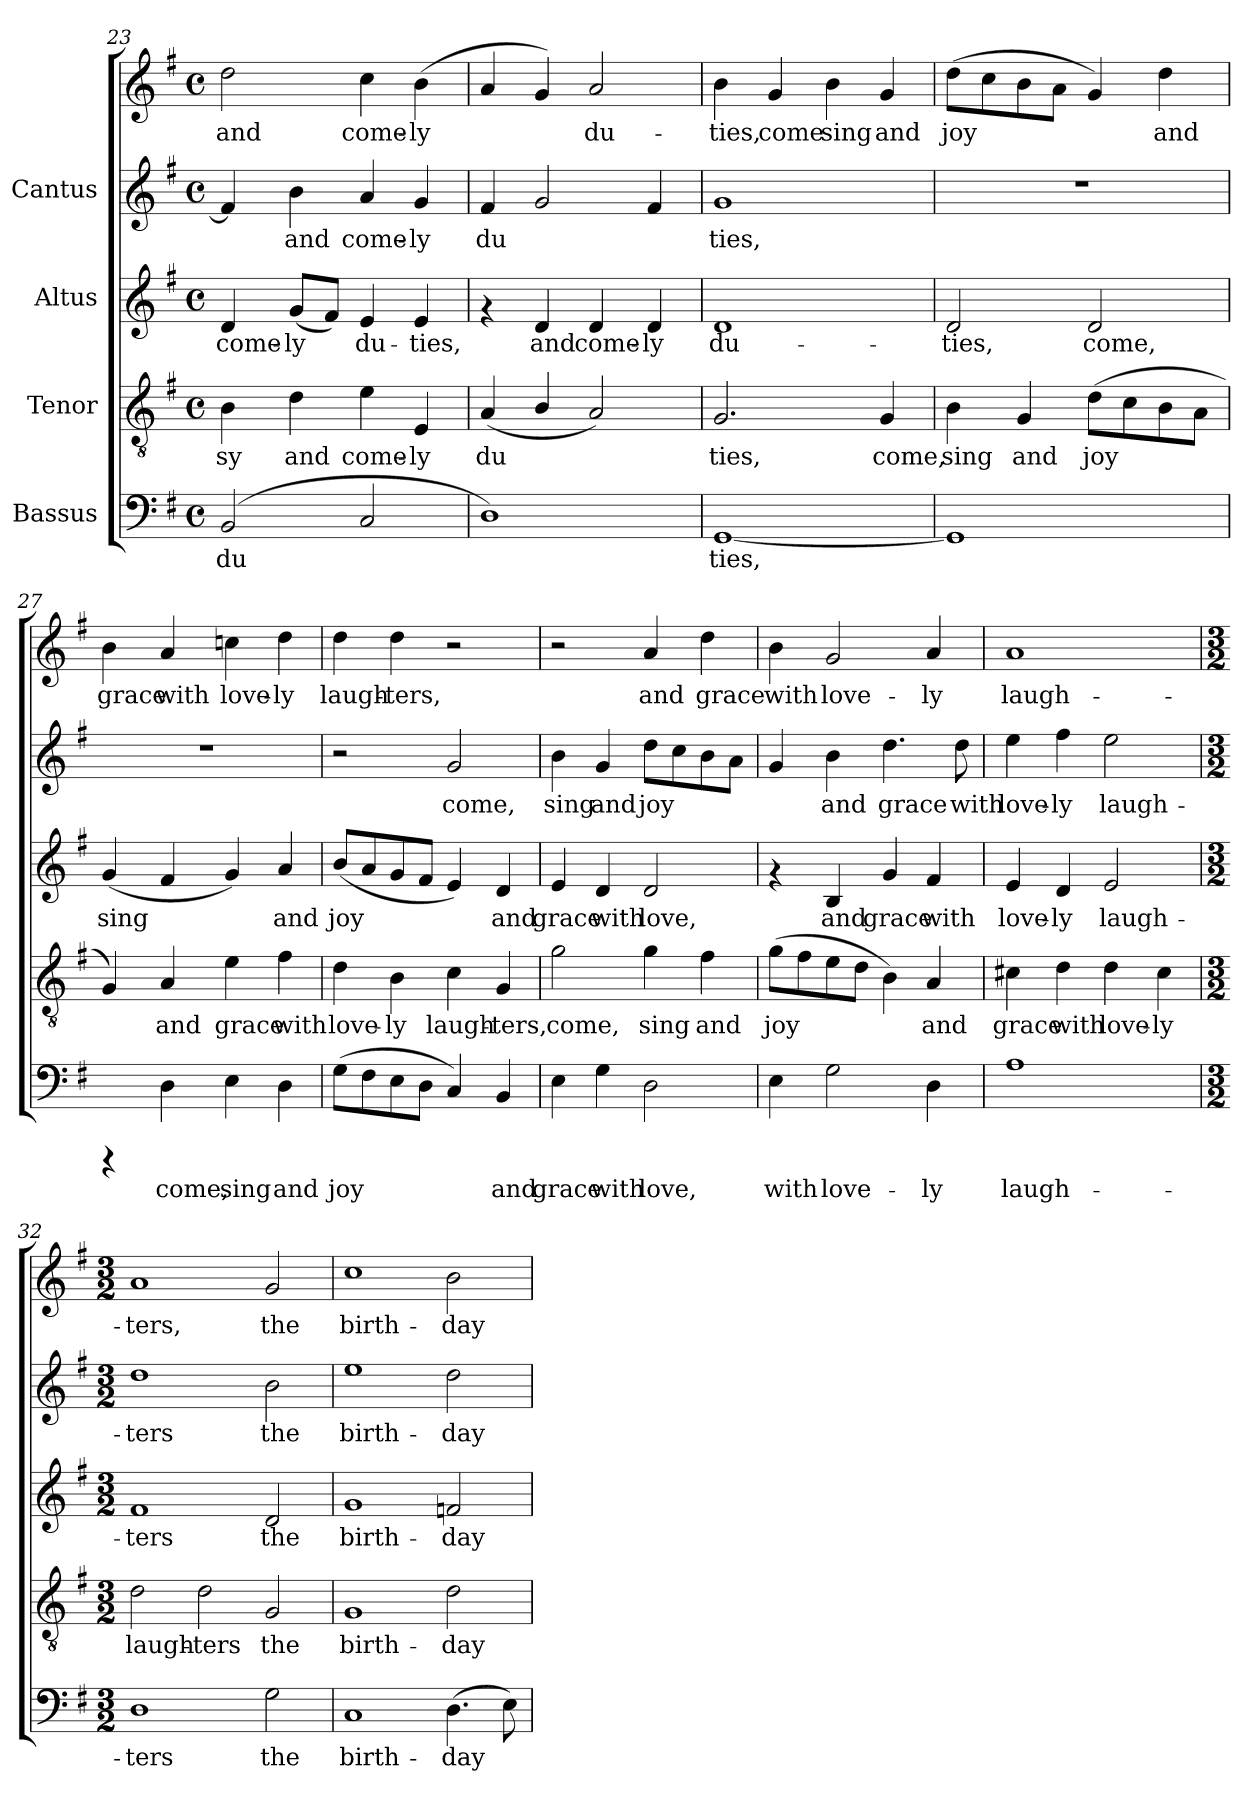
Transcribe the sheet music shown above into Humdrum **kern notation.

**kern	**text	**kern	**text	**kern	**text	**kern	**text	**kern	**text
*part4	*part4	*part3	*part3	*part2	*part2	*part1	*part1	*part1	*part1
*staff5	*staff5	*staff4	*staff4	*staff3	*staff3	*staff2	*staff2	*staff1	*staff1
*I"Bassus	*	*I"Tenor	*	*I"Altus	*	*I"Cantus	*	*	*
!!LO:LB:g=z
*clefF4	*	*clefGv2	*	*clefG2	*	*clefG2	*	*clefG2	*
*k[f#]	*	*k[f#]	*	*k[f#]	*	*k[f#]	*	*k[f#]	*
*G:	*	*G:	*	*G:	*	*G:	*	*G:	*
*M4/4	*	*M4/4	*	*M4/4	*	*M4/4	*	*M4/4	*
*met(c)	*	*met(c)	*	*met(c)	*	*met(c)	*	*met(c)	*
=23	=23	=23	=23	=23	=23	=23	=23	=23	=23
!	!LO:LY:b:cj	!	!LO:LY:b:cj	!	!LO:LY:b:cj	!	!LO:LY:b:cj	!	!LO:LY:b:cj
(<2BB/	du-	4B\	-sy	4d/	come-	4f#/]	.	2dd\	and
!	!	!	!LO:LY:b:cj	!	!LO:LY:b:cj	!	!LO:LY:b:cj	!	!
.	.	4d\	and	(<8g/L	-ly	4b\	and	.	.
!	!	!	!	!	!LO:LY:b:cj	!	!	!	!
.	.	.	.	8f#/J)	.	.	.	.	.
!	!LO:LY:b:cj	!	!LO:LY:b:cj	!	!LO:LY:b:cj	!	!LO:LY:b:cj	!	!LO:LY:b:cj
2C/	--	4e\	come-	4e/	du-	4a/	come-	4cc\	come-
!	!	!	!LO:LY:b:cj	!	!LO:LY:b:cj	!	!LO:LY:b:cj	!	!LO:LY:b:cj
.	.	4E/	-ly	4e/	-ties,	4g/	-ly	(>4b\	-ly
=24	=24	=24	=24	=24	=24	=24	=24	=24	=24
!	!	!	!LO:LY:b:cj	!	!	!	!LO:LY:b:cj	!	!LO:LY:b:cj
1D)	.	(<4A/	du-	4rf	.	4f#/	-du-	4a/	.
!	!	!	!LO:LY:b:cj	!	!LO:LY:b:cj	!	!LO:LY:b:cj	!	!LO:LY:b:cj
.	.	4B/	--	4d/	and	2g/	--	4g/)	.
!	!	!	!LO:LY:b:cj	!	!LO:LY:b:cj	!	!	!	!LO:LY:b:cj
.	.	2A/)	--	4d/	come-	.	.	2a/	du-
!	!	!	!	!	!LO:LY:b:cj	!	!LO:LY:b:cj	!	!
.	.	.	.	4d/	-ly	4f#/	--	.	.
=25	=25	=25	=25	=25	=25	=25	=25	=25	=25
!	!LO:LY:b:cj	!	!LO:LY:b:cj	!	!LO:LY:b:cj	!	!LO:LY:b:cj	!	!LO:LY:b:cj
[<1GG	-ties,	2.G/	-ties,	1d	du-	1g	ties,	4b\	-ties,
!	!	!	!	!	!	!	!	!	!LO:LY:b:cj
.	.	.	.	.	.	.	.	4g/	come
!	!	!	!	!	!	!	!	!	!LO:LY:b:cj
.	.	.	.	.	.	.	.	4b\	sing
!	!	!	!LO:LY:b:cj	!	!	!	!	!	!LO:LY:b:cj
.	.	4G/	come,	.	.	.	.	4g/	and
=26	=26	=26	=26	=26	=26	=26	=26	=26	=26
!	!	!	!LO:LY:b:cj	!	!LO:LY:b:cj	!	!	!	!LO:LY:b:cj
1GG]	.	4B\	sing	2d/	-ties,	1r	.	(>8dd\L	joy
!	!	!	!	!	!	!	!	!	!LO:LY:b:cj
.	.	.	.	.	.	.	.	8cc\	.
!	!	!	!LO:LY:b:cj	!	!	!	!	!	!LO:LY:b:cj
.	.	4G/	and	.	.	.	.	8b\	.
!	!	!	!	!	!	!	!	!	!LO:LY:b:cj
.	.	.	.	.	.	.	.	8a\J	.
!	!	!	!LO:LY:b:cj	!	!LO:LY:b:cj	!	!	!	!LO:LY:b:cj
.	.	(>8d\L	joy	2d/	come,	.	.	4g/)	.
!	!	!	!LO:LY:b:cj	!	!	!	!	!	!
.	.	8c\	.	.	.	.	.	.	.
!	!	!	!LO:LY:b:cj	!	!	!	!	!	!LO:LY:b:cj
.	.	8B\	.	.	.	.	.	4dd\	and
!	!	!	!LO:LY:b:cj	!	!	!	!	!	!
.	.	8A\J	.	.	.	.	.	.	.
!!LO:PB:g=z
=27	=27	=27	=27	=27	=27	=27	=27	=27	=27
!	!	!	!LO:LY:b:cj	!	!LO:LY:b:cj	!	!	!	!LO:LY:b:cj
4rCCC	.	4G/)	.	(<4g/	sing	1r	.	4b\	grace
!	!LO:LY:b:cj	!	!LO:LY:b:cj	!	!LO:LY:b:cj	!	!	!	!LO:LY:b:cj
4D\	come,	4A/	and	4f#/	.	.	.	4a/	with
!	!LO:LY:b:cj	!	!LO:LY:b:cj	!	!LO:LY:b:cj	!	!	!	!LO:LY:b:cj
4E\	sing	4e\	grace	4g/)	.	.	.	4ccn\	love-
!	!LO:LY:b:cj	!	!LO:LY:b:cj	!	!LO:LY:b:cj	!	!	!	!LO:LY:b:cj
4D\	and	4f#\	with	4a/	and	.	.	4dd\	-ly
=28	=28	=28	=28	=28	=28	=28	=28	=28	=28
!	!LO:LY:b:cj	!	!LO:LY:b:cj	!	!LO:LY:b:cj	!	!	!	!LO:LY:b:cj
(>8G\L	joy	4d\	love-	(<8b/L	joy	2r	.	4dd\	laugh-
!	!LO:LY:b:cj	!	!	!	!LO:LY:b:cj	!	!	!	!
8F#\	.	.	.	8a/	.	.	.	.	.
!	!LO:LY:b:cj	!	!LO:LY:b:cj	!	!LO:LY:b:cj	!	!	!	!LO:LY:b:cj
8E\	.	4B\	-ly	8g/	.	.	.	4dd\	-ters,
!	!LO:LY:b:cj	!	!	!	!LO:LY:b:cj	!	!	!	!
8D\J	.	.	.	8f#/J	.	.	.	.	.
!	!LO:LY:b:cj	!	!LO:LY:b:cj	!	!LO:LY:b:cj	!	!LO:LY:b:cj	!	!
4C/)	.	4c\	laugh-	4e/)	.	2g/	come,	2r	.
!	!LO:LY:b:cj	!	!LO:LY:b:cj	!	!LO:LY:b:cj	!	!	!	!
4BB/	and	4G/	-ters,	4d/	and	.	.	.	.
=29	=29	=29	=29	=29	=29	=29	=29	=29	=29
!	!LO:LY:b:cj	!	!LO:LY:b:cj	!	!LO:LY:b:cj	!	!LO:LY:b:cj	!	!
4E\	grace	2g\	come,	4e/	grace	4b\	sing	2r	.
!	!LO:LY:b:cj	!	!	!	!LO:LY:b:cj	!	!LO:LY:b:cj	!	!
4G\	with	.	.	4d/	with	4g/	and	.	.
!	!LO:LY:b:cj	!	!LO:LY:b:cj	!	!LO:LY:b:cj	!	!LO:LY:b:cj	!	!LO:LY:b:cj
2D\	love,	4g\	sing	2d/	love,	8dd\L	joy	4a/	and
!	!	!	!	!	!	!	!LO:LY:b:cj	!	!
.	.	.	.	.	.	8cc\	.	.	.
!	!	!	!LO:LY:b:cj	!	!	!	!LO:LY:b:cj	!	!LO:LY:b:cj
.	.	4f#\	and	.	.	8b\	.	4dd\	grace
!	!	!	!	!	!	!	!LO:LY:b:cj	!	!
.	.	.	.	.	.	8a\J	.	.	.
=30	=30	=30	=30	=30	=30	=30	=30	=30	=30
!	!LO:LY:b:cj	!	!LO:LY:b:cj	!	!	!	!LO:LY:b:cj	!	!LO:LY:b:cj
4E\	with	(>8g\L	joy	4rf	.	4g/	.	4b\	with
!	!	!	!LO:LY:b:cj	!	!	!	!	!	!
.	.	8f#\	.	.	.	.	.	.	.
!	!LO:LY:b:cj	!	!LO:LY:b:cj	!	!LO:LY:b:cj	!	!LO:LY:b:cj	!	!LO:LY:b:cj
2G\	love-	8e\	.	4B/	and	4b\	and	2g/	love-
!	!	!	!LO:LY:b:cj	!	!	!	!	!	!
.	.	8d\J	.	.	.	.	.	.	.
!	!	!	!LO:LY:b:cj	!	!LO:LY:b:cj	!	!LO:LY:b:cj	!	!
.	.	4B\)	.	4g/	grace	4.dd\	grace	.	.
!	!LO:LY:b:cj	!	!LO:LY:b:cj	!	!LO:LY:b:cj	!	!	!	!LO:LY:b:cj
4D\	-ly	4A/	and	4f#/	with	.	.	4a/	-ly
!	!	!	!	!	!	!	!LO:LY:b:cj	!	!
.	.	.	.	.	.	8dd\	with	.	.
!!LO:LB:g=z
=31	=31	=31	=31	=31	=31	=31	=31	=31	=31
!	!LO:LY:b:cj	!	!LO:LY:b:cj	!	!LO:LY:b:cj	!	!LO:LY:b:cj	!	!LO:LY:b:cj
1A	laugh-	4c#X\	grace	4e/	love-	4ee\	-love-	1a	laugh-
!	!	!	!LO:LY:b:cj	!	!LO:LY:b:cj	!	!LO:LY:b:cj	!	!
.	.	4d\	with	4d/	-ly	4ff#\	-ly	.	.
!	!	!	!LO:LY:b:cj	!	!LO:LY:b:cj	!	!LO:LY:b:cj	!	!
.	.	4d\	love-	2e/	laugh-	2ee\	laugh-	.	.
!	!	!	!LO:LY:b:cj	!	!	!	!	!	!
.	.	4c#\	-ly	.	.	.	.	.	.
=32	=32	=32	=32	=32	=32	=32	=32	=32	=32
*M3/2	*	*M3/2	*	*M3/2	*	*M3/2	*	*M3/2	*
*	*	*	*	*	*	*	*	*MM234	*
!	!LO:LY:b:cj	!	!LO:LY:b:cj	!	!LO:LY:b:cj	!	!LO:LY:b:cj	!	!LO:LY:b:cj
1D	-ters	2d\	laugh-	1f#	-ters	1dd	ters	1a	-ters,
!	!	!	!LO:LY:b:cj	!	!	!	!	!	!
.	.	2d\	-ters	.	.	.	.	.	.
!	!LO:LY:b:cj	!	!LO:LY:b:cj	!	!LO:LY:b:cj	!	!LO:LY:b:cj	!	!LO:LY:b:cj
2G\	the	2G/	the	2d/	the	2b\	the	2g/	the
=33	=33	=33	=33	=33	=33	=33	=33	=33	=33
!	!LO:LY:b:cj	!	!LO:LY:b:cj	!	!LO:LY:b:cj	!	!LO:LY:b:cj	!	!LO:LY:b:cj
1C	birth-	1G	birth-	1g	birth-	1ee	birth-	1cc	birth-
!	!LO:LY:b:cj	!	!LO:LY:b:cj	!	!LO:LY:b:cj	!	!LO:LY:b:cj	!	!LO:LY:b:cj
(>4.D\	-day	2d\	-day	2fn/	-day	2dd\	-day	2b\	-day
!	!LO:LY:b:cj	!	!	!	!	!	!	!	!
8E\)	.	.	.	.	.	.	.	.	.
=	=	=	=	=	=	=	=	=	=
*-	*-	*-	*-	*-	*-	*-	*-	*-	*-
